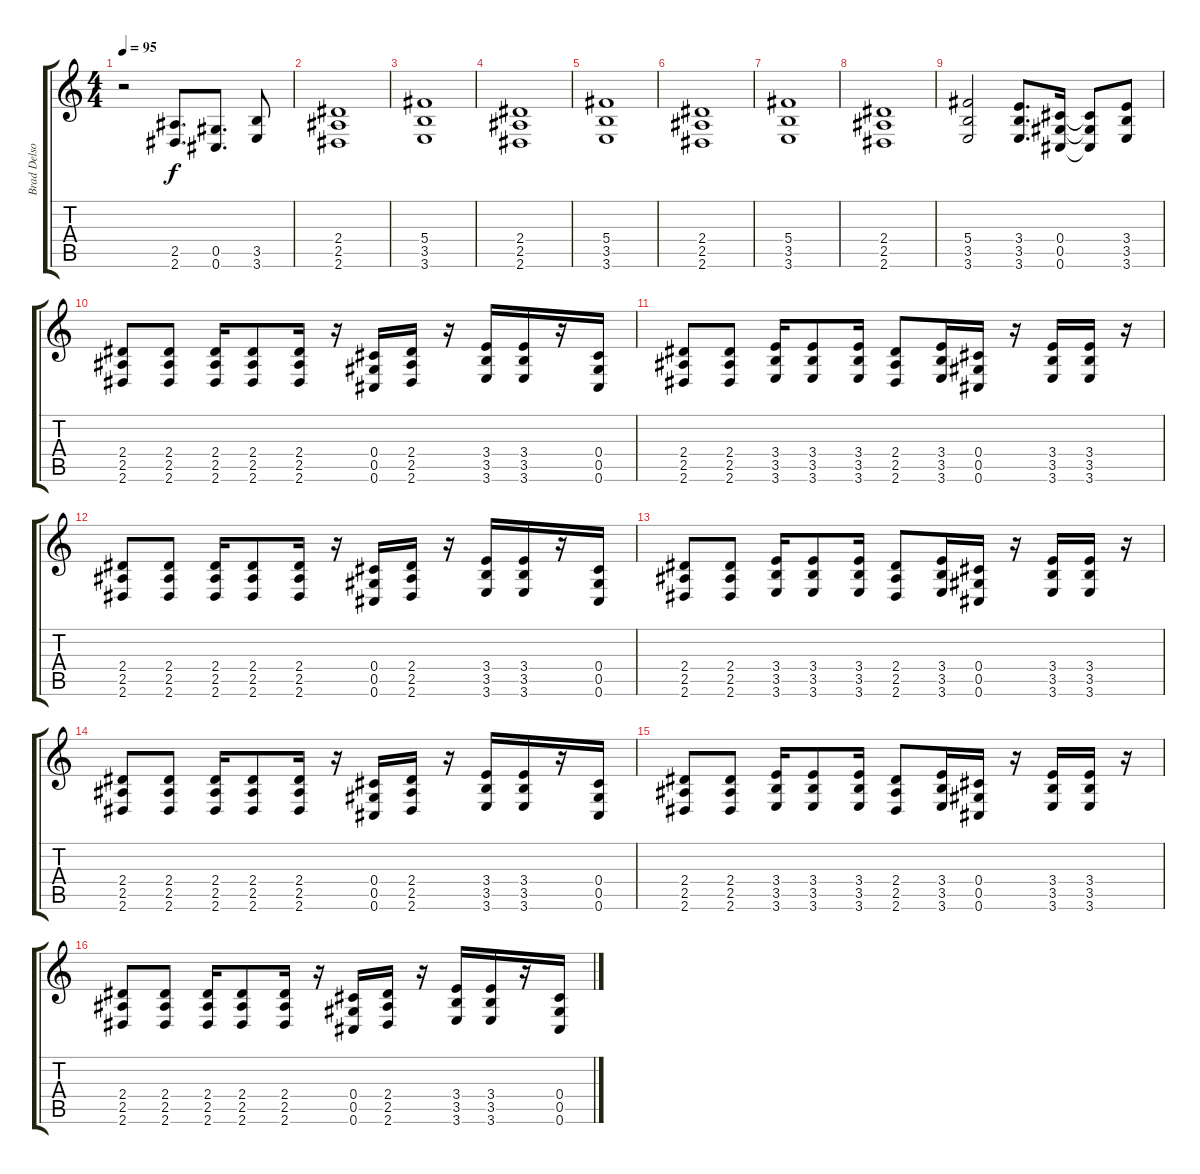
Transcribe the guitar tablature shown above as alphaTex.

\track ("Brad Delson" "Brad Delso") {instrument distortionguitar}
\staff {score tabs}
\tuning (Eb4 Bb3 Gb3 Db3 Ab2 Db2) {hide}
\ts (4 4)
\tempo 95
\clef g2
\ks c
r.2{dy f} (2.5 2.6).8{d} (0.5 0.6).8{d} (3.5 3.6).8 |
(2.4 2.5 2.6).1 |
(5.4 3.5 3.6).1 |
(2.4 2.5 2.6).1 |
(5.4 3.5 3.6).1 |
(2.4 2.5 2.6).1 |
(5.4 3.5 3.6).1 |
(2.4 2.5 2.6).1 |
(5.4 3.5 3.6).2 (3.4 3.5 3.6).8{d} (0.4 0.5 0.6).16 (0.4{t} 0.5{t} 0.6{t}).8 (3.4 3.5 3.6).8 |
(2.4 2.5 2.6).8 (2.4 2.5 2.6).8 (2.4 2.5 2.6).16 (2.4 2.5 2.6).8 (2.4 2.5 2.6).16 r.16 (0.4 0.5 0.6).16 (2.4 2.5 2.6).16 r.16 (3.4 3.5 3.6).16 (3.4 3.5 3.6).16 r.16 (0.4 0.5 0.6).16 |
(2.4 2.5 2.6).8 (2.4 2.5 2.6).8 (3.4 3.5 3.6).16 (3.4 3.5 3.6).8 (3.4 3.5 3.6).16 (2.4 2.5 2.6).8 (3.4 3.5 3.6).16 (0.4 0.5 0.6).16 r.16 (3.4 3.5 3.6).16 (3.4 3.5 3.6).16 r.16 |
(2.4 2.5 2.6).8 (2.4 2.5 2.6).8 (2.4 2.5 2.6).16 (2.4 2.5 2.6).8 (2.4 2.5 2.6).16 r.16 (0.4 0.5 0.6).16 (2.4 2.5 2.6).16 r.16 (3.4 3.5 3.6).16 (3.4 3.5 3.6).16 r.16 (0.4 0.5 0.6).16 |
(2.4 2.5 2.6).8 (2.4 2.5 2.6).8 (3.4 3.5 3.6).16 (3.4 3.5 3.6).8 (3.4 3.5 3.6).16 (2.4 2.5 2.6).8 (3.4 3.5 3.6).16 (0.4 0.5 0.6).16 r.16 (3.4 3.5 3.6).16 (3.4 3.5 3.6).16 r.16 |
(2.4 2.5 2.6).8 (2.4 2.5 2.6).8 (2.4 2.5 2.6).16 (2.4 2.5 2.6).8 (2.4 2.5 2.6).16 r.16 (0.4 0.5 0.6).16 (2.4 2.5 2.6).16 r.16 (3.4 3.5 3.6).16 (3.4 3.5 3.6).16 r.16 (0.4 0.5 0.6).16 |
(2.4 2.5 2.6).8 (2.4 2.5 2.6).8 (3.4 3.5 3.6).16 (3.4 3.5 3.6).8 (3.4 3.5 3.6).16 (2.4 2.5 2.6).8 (3.4 3.5 3.6).16 (0.4 0.5 0.6).16 r.16 (3.4 3.5 3.6).16 (3.4 3.5 3.6).16 r.16 |
(2.4 2.5 2.6).8 (2.4 2.5 2.6).8 (2.4 2.5 2.6).16 (2.4 2.5 2.6).8 (2.4 2.5 2.6).16 r.16 (0.4 0.5 0.6).16 (2.4 2.5 2.6).16 r.16 (3.4 3.5 3.6).16 (3.4 3.5 3.6).16 r.16 (0.4 0.5 0.6).16
